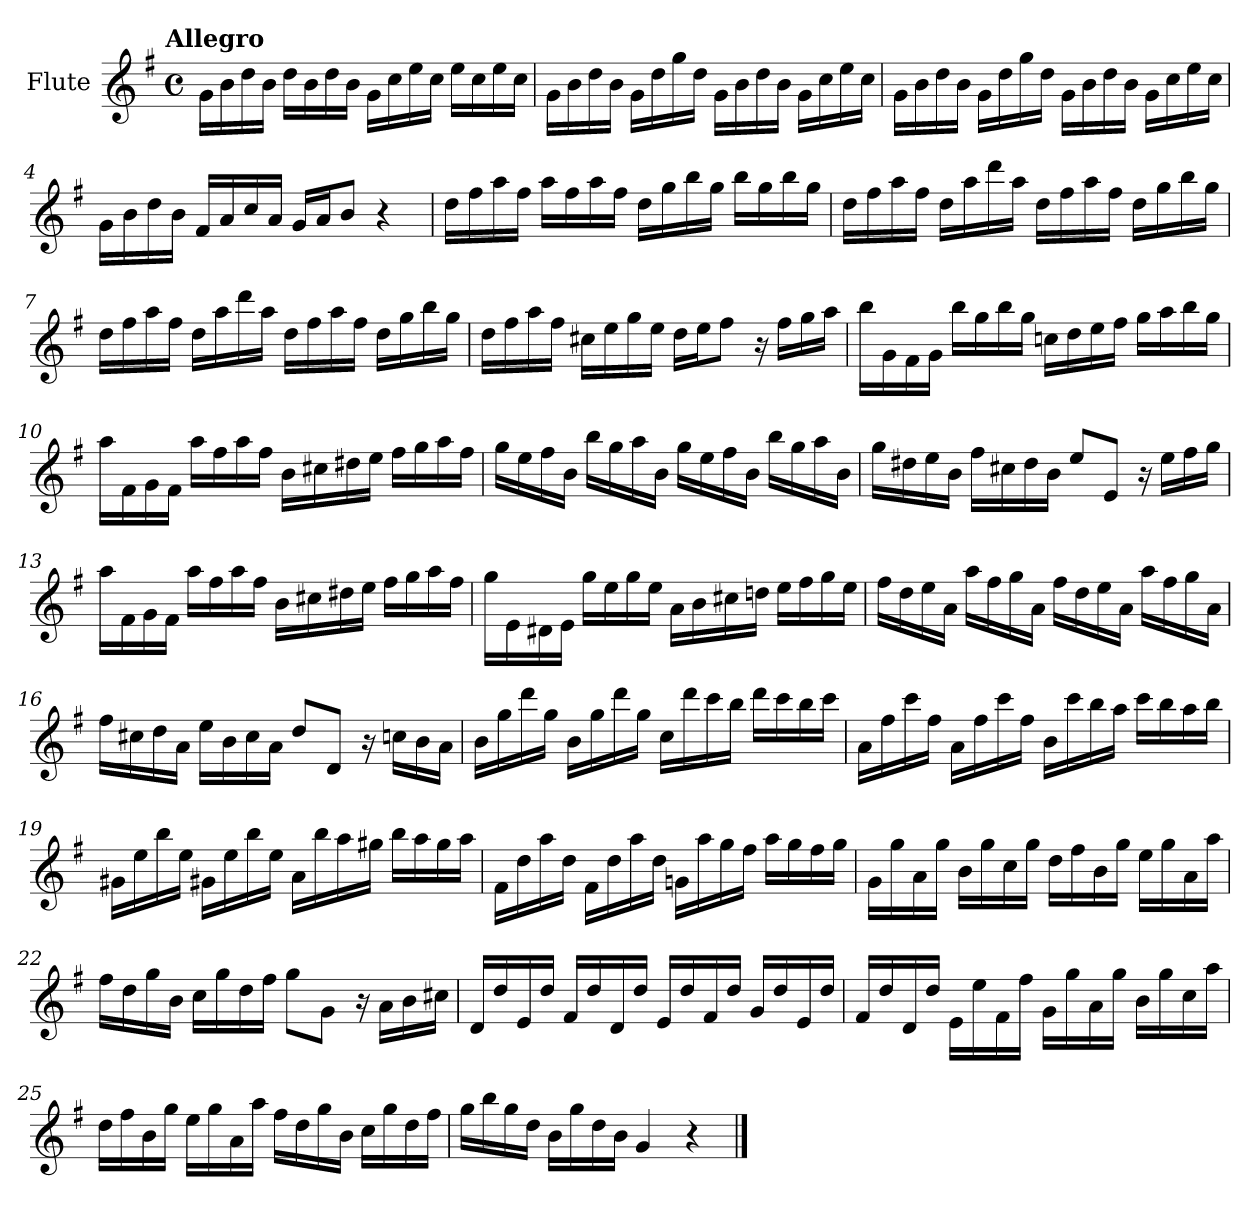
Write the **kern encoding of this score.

**kern
*part1
*staff1
*I"Flute
*I'Fl
*clefG2
*k[f#]
*G:
!!LO:TX:omd:t=Allegro
*M4/4
*met(c)
*MM132
=1
16gLL
16b
16dd
16bJJ
16ddLL
16b
16dd
16bJJ
16gLL
16cc
16ee
16ccJJ
16eeLL
16cc
16ee
16ccJJ
=2
16gLL
16b
16dd
16bJJ
16gLL
16dd
16gg
16ddJJ
16gLL
16b
16dd
16bJJ
16gLL
16cc
16ee
16ccJJ
=3
16gLL
16b
16dd
16bJJ
16gLL
16dd
16gg
16ddJJ
16gLL
16b
16dd
16bJJ
16gLL
16cc
16ee
16ccJJ
=4
16gLL
16b
16dd
16bJJ
16f#LL
16a
16cc
16aJJ
16gLL
16aJ
8bJ
4r
=5
16ddLL
16ff#
16aa
16ff#JJ
16aaLL
16ff#
16aa
16ff#JJ
16ddLL
16gg
16bb
16ggJJ
16bbLL
16gg
16bb
16ggJJ
=6
16ddLL
16ff#
16aa
16ff#JJ
16ddLL
16aa
16ddd
16aaJJ
16ddLL
16ff#
16aa
16ff#JJ
16ddLL
16gg
16bb
16ggJJ
=7
16ddLL
16ff#
16aa
16ff#JJ
16ddLL
16aa
16ddd
16aaJJ
16ddLL
16ff#
16aa
16ff#JJ
16ddLL
16gg
16bb
16ggJJ
=8
16ddLL
16ff#
16aa
16ff#JJ
16cc#XLL
16ee
16gg
16eeJJ
16ddLL
16eeJ
8ff#J
16r
16ff#LL
16gg
16aaJJ
=9
16bbLL
16g
16f#
16gJJ
16bbLL
16gg
16bb
16ggJJ
16ccnLL
16dd
16ee
16ff#JJ
16ggLL
16aa
16bb
16ggJJ
=10
16aaLL
16f#
16g
16f#JJ
16aaLL
16ff#
16aa
16ff#JJ
16bLL
16cc#X
16dd#X
16eeJJ
16ff#LL
16gg
16aa
16ff#JJ
=11
16ggLL
16ee
16ff#
16bJJ
16bbLL
16gg
16aa
16bJJ
16ggLL
16ee
16ff#
16bJJ
16bbLL
16gg
16aa
16bJJ
=12
16ggLL
16dd#X
16ee
16bJJ
16ff#LL
16cc#X
16dd#
16bJJ
8eeL
8eJ
16r
16eeLL
16ff#
16ggJJ
=13
16aaLL
16f#
16g
16f#JJ
16aaLL
16ff#
16aa
16ff#JJ
16bLL
16cc#X
16dd#X
16eeJJ
16ff#LL
16gg
16aa
16ff#JJ
=14
16ggLL
16e
16d#X
16eJJ
16ggLL
16ee
16gg
16eeJJ
16aLL
16b
16cc#X
16ddnJJ
16eeLL
16ff#
16gg
16eeJJ
=15
16ff#LL
16dd
16ee
16aJJ
16aaLL
16ff#
16gg
16aJJ
16ff#LL
16dd
16ee
16aJJ
16aaLL
16ff#
16gg
16aJJ
=16
16ff#LL
16cc#X
16dd
16aJJ
16eeLL
16b
16cc#
16aJJ
8ddL
8dJ
16r
16ccnLL
16b
16aJJ
=17
16bLL
16gg
16ddd
16ggJJ
16bLL
16gg
16ddd
16ggJJ
16ccLL
16ddd
16ccc
16bbJJ
16dddLL
16ccc
16bb
16cccJJ
=18
16aLL
16ff#
16ccc
16ff#JJ
16aLL
16ff#
16ccc
16ff#JJ
16bLL
16ccc
16bb
16aaJJ
16cccLL
16bb
16aa
16bbJJ
=19
16g#XLL
16ee
16bb
16eeJJ
16g#XLL
16ee
16bb
16eeJJ
16aLL
16bb
16aa
16gg#XJJ
16bbLL
16aa
16gg#
16aaJJ
=20
16f#LL
16dd
16aa
16ddJJ
16f#LL
16dd
16aa
16ddJJ
16gnLL
16aa
16gg
16ff#JJ
16aaLL
16gg
16ff#
16ggJJ
=21
16gLL
16gg
16a
16ggJJ
16bLL
16gg
16cc
16ggJJ
16ddLL
16ff#
16b
16ggJJ
16eeLL
16gg
16a
16aaJJ
=22
16ff#LL
16dd
16gg
16bJJ
16ccLL
16gg
16dd
16ff#JJ
8ggL
8gJ
16r
16aLL
16b
16cc#XJJ
=23
16dLL
16dd
16e
16ddJJ
16f#LL
16dd
16d
16ddJJ
16eLL
16dd
16f#
16ddJJ
16gLL
16dd
16e
16ddJJ
=24
16f#LL
16dd
16d
16ddJJ
16eLL
16ee
16f#
16ff#JJ
16gLL
16gg
16a
16ggJJ
16bLL
16gg
16cc
16aaJJ
=25
16ddLL
16ff#
16b
16ggJJ
16eeLL
16gg
16a
16aaJJ
16ff#LL
16dd
16gg
16bJJ
16ccLL
16gg
16dd
16ff#JJ
=26
16ggLL
16bb
16gg
16ddJJ
16bLL
16gg
16dd
16bJJ
4g
4r
==
*-
